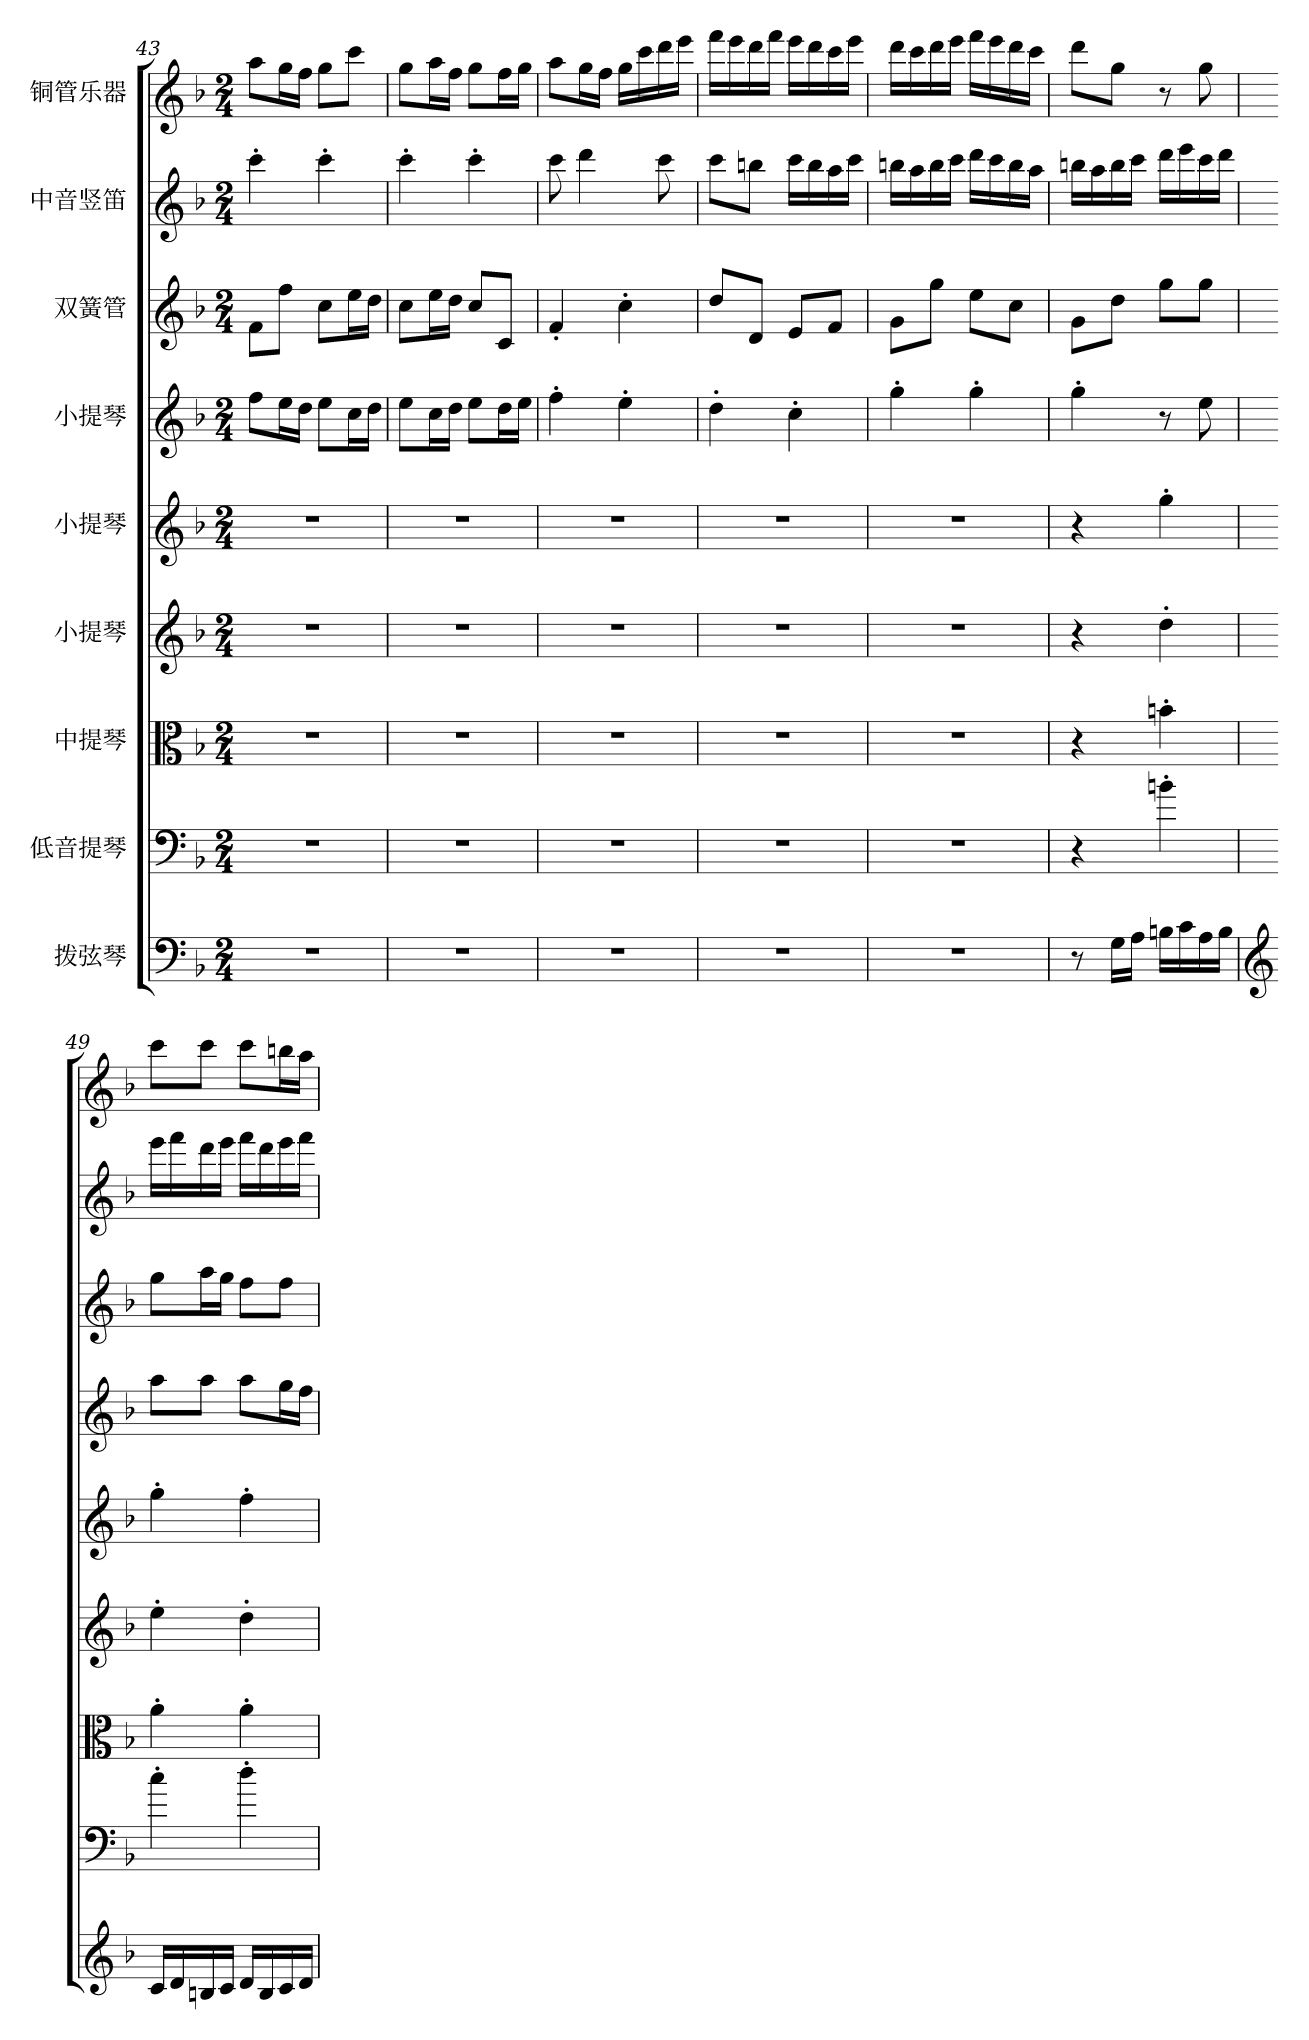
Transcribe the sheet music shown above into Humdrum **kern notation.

**kern	**kern	**kern	**kern	**kern	**kern	**kern	**kern	**kern
*part9	*part8	*part7	*part6	*part5	*part4	*part3	*part2	*part1
*staff9	*staff8	*staff7	*staff6	*staff5	*staff4	*staff3	*staff2	*staff1
*I"拨弦琴	*I"低音提琴	*I"中提琴	*I"小提琴	*I"小提琴	*I"小提琴	*I"双簧管	*I"中音竖笛	*I"铜管乐器
*clefF4	*clefF4	*clefC3	*clefG2	*clefG2	*clefG2	*clefG2	*clefG2	*clefG2
*	*ITrd7c12	*	*	*	*	*	*	*
*k[b-]	*k[b-]	*k[b-]	*k[b-]	*k[b-]	*k[b-]	*k[b-]	*k[b-]	*k[b-]
*M2/4	*M2/4	*M2/4	*M2/4	*M2/4	*M2/4	*M2/4	*M2/4	*M2/4
=43	=43	=43	=43	=43	=43	=43	=43	=43
2r	2r	2r	2r	2r	8ff\L	8f\L	4ccc'\	8aa\L
.	.	.	.	.	16ee\L	8ff\J	.	16gg\L
.	.	.	.	.	16dd\JJ	.	.	16ff\JJ
.	.	.	.	.	8ee\L	8cc\L	4ccc'\	8gg\L
.	.	.	.	.	16cc\L	16ee\L	.	8ccc\J
.	.	.	.	.	16dd\JJ	16dd\JJ	.	.
=44	=44	=44	=44	=44	=44	=44	=44	=44
2r	2r	2r	2r	2r	8ee\L	8cc\L	4ccc'\	8gg\L
.	.	.	.	.	16cc\L	16ee\L	.	16aa\L
.	.	.	.	.	16dd\JJ	16dd\JJ	.	16ff\JJ
.	.	.	.	.	8ee\L	8cc/L	4ccc'\	8gg\L
.	.	.	.	.	16dd\L	8c/J	.	16ff\L
.	.	.	.	.	16ee\JJ	.	.	16gg\JJ
!!LO:PB:g=z
=45	=45	=45	=45	=45	=45	=45	=45	=45
2r	2r	2r	2r	2r	4ff'\	4f'/	8ccc\	8aa\L
.	.	.	.	.	.	.	4ddd\	16gg\L
.	.	.	.	.	.	.	.	16ff\JJ
.	.	.	.	.	4ee'\	4cc'\	.	16gg\LL
.	.	.	.	.	.	.	.	16ccc\
.	.	.	.	.	.	.	8ccc\	16ddd\
.	.	.	.	.	.	.	.	16eee\JJ
=46	=46	=46	=46	=46	=46	=46	=46	=46
2r	2r	2r	2r	2r	4dd'\	8dd/L	8ccc\L	16fff\LL
.	.	.	.	.	.	.	.	16eee\
.	.	.	.	.	.	8d/J	8bbn\J	16ddd\
.	.	.	.	.	.	.	.	16fff\JJ
.	.	.	.	.	4cc'\	8e/L	16ccc\LL	16eee\LL
.	.	.	.	.	.	.	16bb\	16ddd\
.	.	.	.	.	.	8f/J	16aa\	16ccc\
.	.	.	.	.	.	.	16ccc\JJ	16eee\JJ
=47	=47	=47	=47	=47	=47	=47	=47	=47
2r	2r	2r	2r	2r	4gg'\	8g\L	16bbn\LL	16ddd\LL
.	.	.	.	.	.	.	16aa\	16ccc\
.	.	.	.	.	.	8gg\J	16bb\	16ddd\
.	.	.	.	.	.	.	16ccc\JJ	16eee\JJ
.	.	.	.	.	4gg'\	8ee\L	16ddd\LL	16fff\LL
.	.	.	.	.	.	.	16ccc\	16eee\
.	.	.	.	.	.	8cc\J	16bb\	16ddd\
.	.	.	.	.	.	.	16aa\JJ	16ccc\JJ
!!LO:PB:g=z
=48	=48	=48	=48	=48	=48	=48	=48	=48
8r	4r	4r	4r	4r	4gg'\	8g\L	16bbn\LL	8ddd\L
.	.	.	.	.	.	.	16aa\	.
16G\LL	.	.	.	.	.	8dd\J	16bb\	8gg\J
16A\JJ	.	.	.	.	.	.	16ccc\JJ	.
16Bn\LL	4Bn'\	4bn'\	4dd'\	4gg'\	8r	8gg\L	16ddd\LL	8r
16c\	.	.	.	.	.	.	16eee\	.
16A\	.	.	.	.	8ee\	8gg\J	16ccc\	8gg\
16B\JJ	.	.	.	.	.	.	16ddd\JJ	.
=49	=49	=49	=49	=49	=49	=49	=49	=49
*clefG2	*	*	*	*	*	*	*	*
16c/LL	4c'\	4a'\	4ee'\	4gg'\	8aa\L	8gg\L	16eee\LL	8ccc\L
16d/	.	.	.	.	.	.	16fff\	.
16Bn/	.	.	.	.	8aa\J	16aa\L	16ddd\	8ccc\J
16c/JJ	.	.	.	.	.	16gg\JJ	16eee\JJ	.
16d/LL	4d'\	4a'\	4dd'\	4ff'\	8aa\L	8ff\L	16fff\LL	8ccc\L
16B/	.	.	.	.	.	.	16ddd\	.
16c/	.	.	.	.	16gg\L	8ff\J	16eee\	16bbn\L
16d/JJ	.	.	.	.	16ff\JJ	.	16fff\JJ	16aa\JJ
=	=	=	=	=	=	=	=	=
*-	*-	*-	*-	*-	*-	*-	*-	*-
